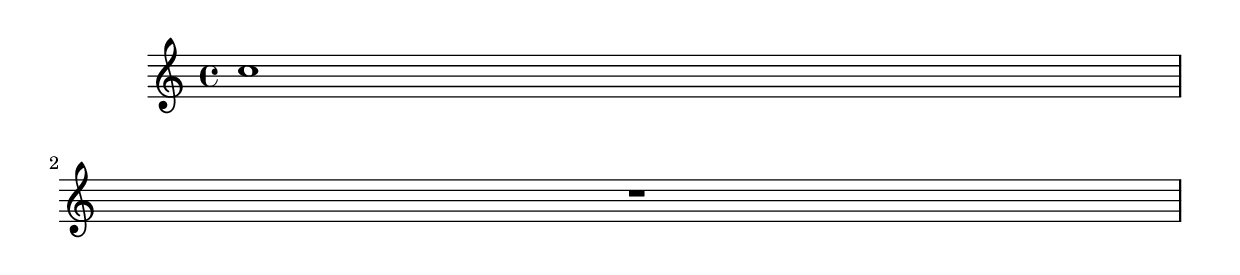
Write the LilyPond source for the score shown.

\version "2.6.0"
\header {

    texidoc = "There are both long and short instrument names.
Engraving instrument names should not be confused by the
multimeasure rests. "

}

\score{
    \context Staff <<
	\set Staff.instrument = "instrument"
	\set Staff.instr = "instr"
	{c''1 \break R1 }
    >>
    \layout {
	raggedright = ##t
	\context {
	    \Staff
	    \consists Instrument_name_engraver

	}
    }
}



